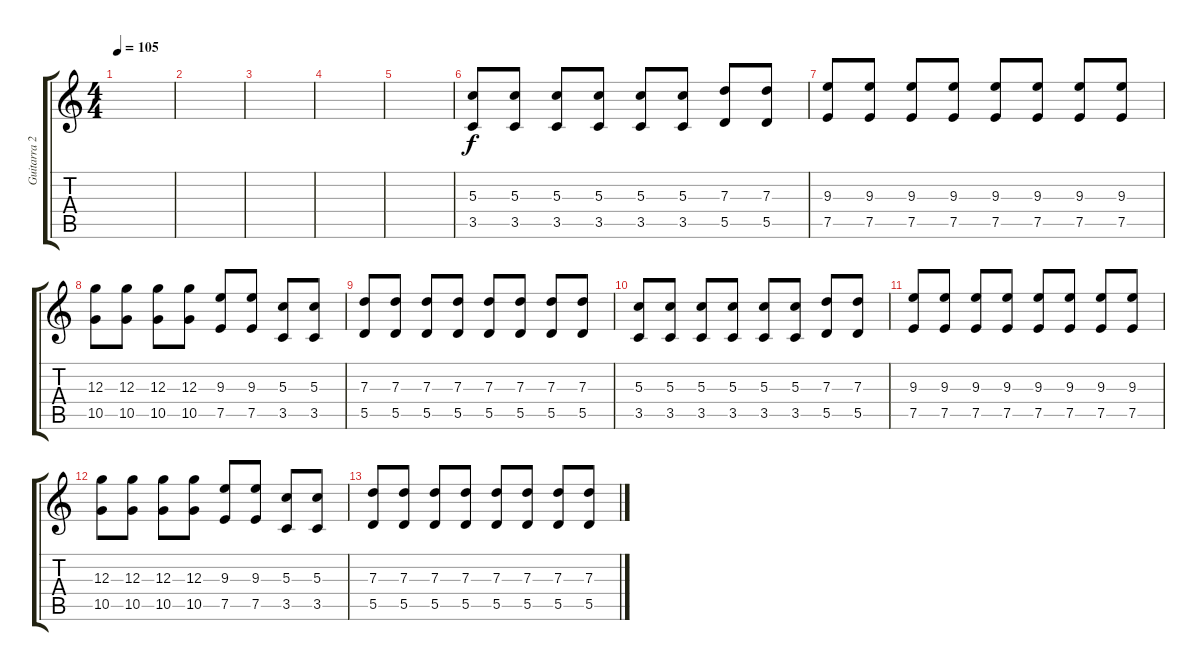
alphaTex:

\track ("Guitarra 2" "Guitarra 2") {instrument distortionguitar}
\staff {score tabs}
\tuning (E4 B3 G3 D3 A2 D2) {hide}
\ts (4 4)
\tempo 105
\clef g2
\ks c
|
|
|
|
|
(5.3 3.5).8 (5.3 3.5).8 (5.3 3.5).8 (5.3 3.5).8 (5.3 3.5).8 (5.3 3.5).8 (7.3 5.5).8 (7.3 5.5).8 |
(9.3 7.5).8 (9.3 7.5).8 (9.3 7.5).8 (9.3 7.5).8 (9.3 7.5).8 (9.3 7.5).8 (9.3 7.5).8 (9.3 7.5).8 |
(12.3 10.5).8 (12.3 10.5).8 (12.3 10.5).8 (12.3 10.5).8 (9.3 7.5).8 (9.3 7.5).8 (5.3 3.5).8 (5.3 3.5).8 |
(7.3 5.5).8 (7.3 5.5).8 (7.3 5.5).8 (7.3 5.5).8 (7.3 5.5).8 (7.3 5.5).8 (7.3 5.5).8 (7.3 5.5).8 |
(5.3 3.5).8 (5.3 3.5).8 (5.3 3.5).8 (5.3 3.5).8 (5.3 3.5).8 (5.3 3.5).8 (7.3 5.5).8 (7.3 5.5).8 |
(9.3 7.5).8 (9.3 7.5).8 (9.3 7.5).8 (9.3 7.5).8 (9.3 7.5).8 (9.3 7.5).8 (9.3 7.5).8 (9.3 7.5).8 |
(12.3 10.5).8 (12.3 10.5).8 (12.3 10.5).8 (12.3 10.5).8 (9.3 7.5).8 (9.3 7.5).8 (5.3 3.5).8 (5.3 3.5).8 |
(7.3 5.5).8 (7.3 5.5).8 (7.3 5.5).8 (7.3 5.5).8 (7.3 5.5).8 (7.3 5.5).8 (7.3 5.5).8 (7.3 5.5).8
